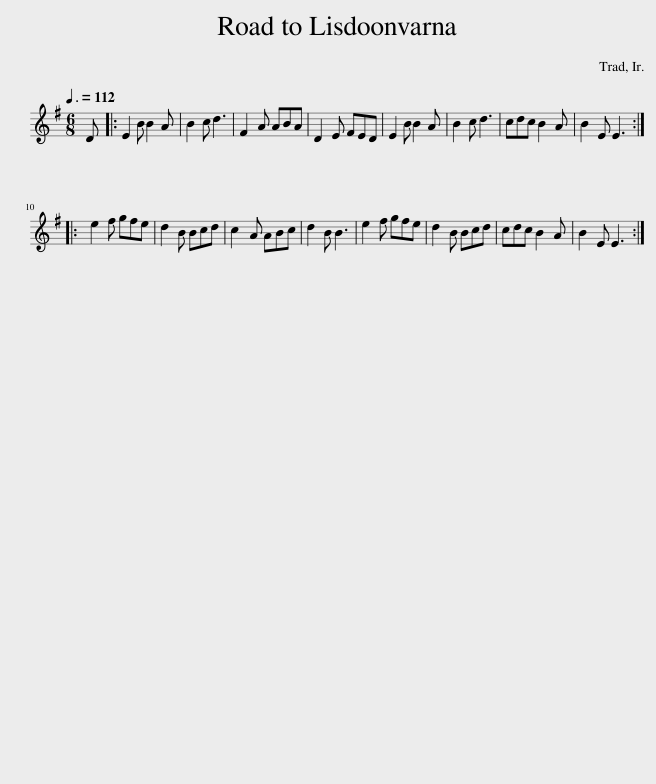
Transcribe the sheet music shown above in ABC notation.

X:1
L:1/8
Q:3/8=112
M:6/8
I:linebreak $
K:Emin
V:1 treble
V:1
 D |: E2 B B2 A | B2 c d3 | F2 A ABA | D2 E FED | %5
 E2 B B2 A | B2 c d3 | cdc B2 A | B2 E E3 ::$ e2 f gfe | %10
 d2 B Bcd | c2 A ABc | d2 B B3 | e2 f gfe | d2 B Bcd | %15
 cdc B2 A | B2 E E3 :| %17
